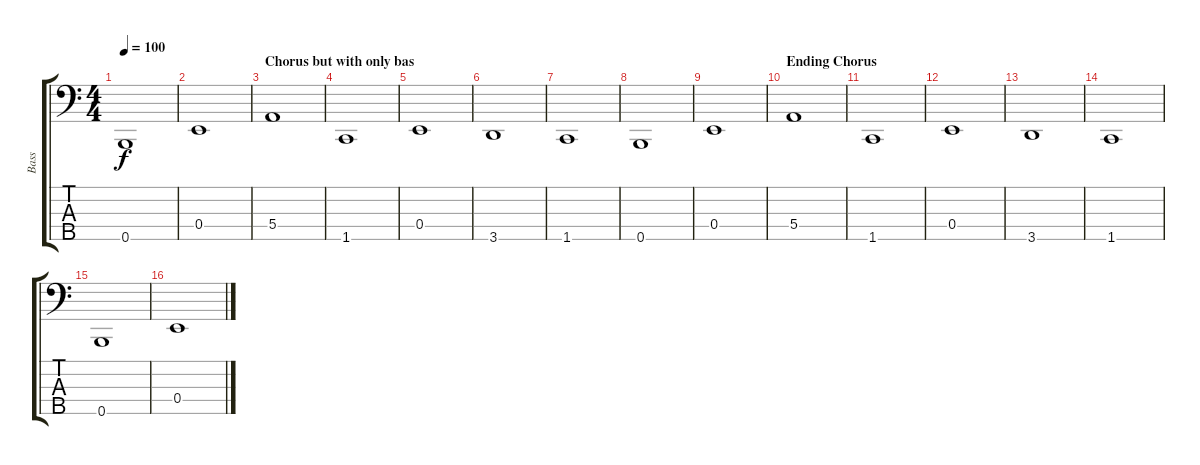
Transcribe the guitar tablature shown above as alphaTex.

\track ("Bass" "Bass") {instrument electricbassfinger}
\staff {score tabs}
\tuning (G2 D2 A1 E1 B0) {hide}
\ts (4 4)
\tempo 100
\clef f4
\ks c
0.5.1{dy f} |
0.4.1 |
\section ("" "Chorus but with only bas")
5.4.1 |
1.5.1 |
0.4.1 |
3.5.1 |
1.5.1 |
0.5.1 |
0.4.1 |
\section ("" "Ending Chorus")
5.4.1 |
1.5.1 |
0.4.1 |
3.5.1 |
1.5.1 |
0.5.1 |
0.4.1
